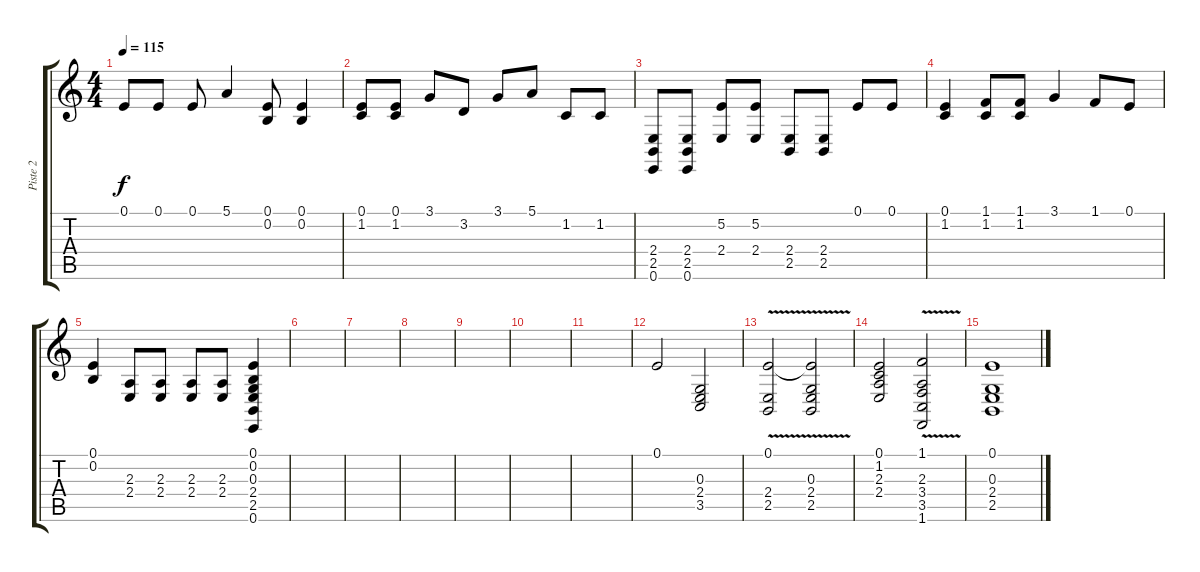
\track ("Piste 2" "Piste 2") {instrument stringensemble2}
\staff {score tabs}
\tuning (E4 B3 G3 D3 A2 E2) {hide}
\ts (4 4)
\tempo 115
\clef g2
\ks c
0.1.8{dy f instrument stringensemble2} 0.1.8 0.1.8 5.1.4 (0.1 0.2).8 (0.1 0.2).4 |
(0.1 1.2).8 (0.1 1.2).8 3.1.8 3.2.8 3.1.8 5.1.8 1.2.8 1.2.8 |
(2.4 2.5 0.6).8 (2.4 2.5 0.6).8 (5.2 2.4).8 (5.2 2.4).8 (2.4 2.5).8 (2.4 2.5).8 0.1.8 0.1.8 |
(0.1 1.2).4 (1.1 1.2).8 (1.1 1.2).8 3.1.4 1.1.8 0.1.8 |
(0.1 0.2).4 (2.3 2.4).8 (2.3 2.4).8 (2.3 2.4).8 (2.3 2.4).8 (0.1 0.2 0.3 2.4 2.5 0.6).4 |
|
|
|
|
|
|
0.1.2 (0.3 2.4 3.5).2 |
(0.1{v} 2.4 2.5).2 (0.1{t} 0.3 2.4 2.5).2 |
(0.1 1.2 2.3 2.4).2 (1.1{v} 2.3 3.4 3.5 1.6).2 |
(0.1 0.3 2.4 2.5).1
